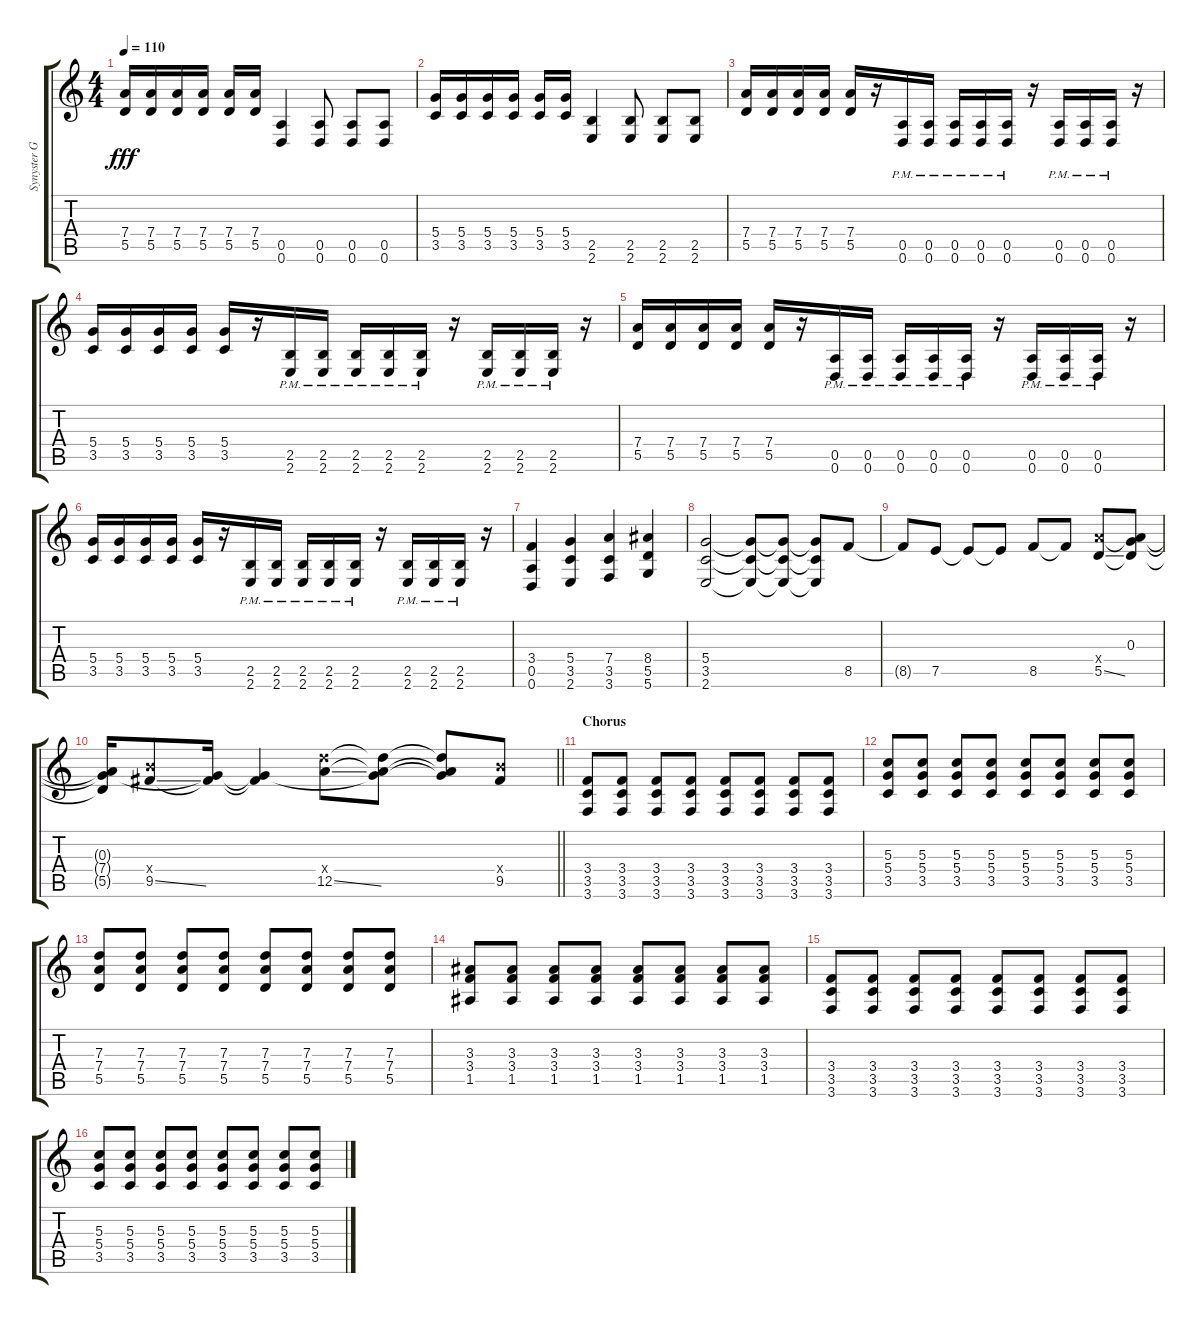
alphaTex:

\track ("Synyster Gates" "Synyster G") {instrument distortionguitar}
\staff {score tabs}
\tuning (E4 B3 G3 D3 A2 D2) {hide}
\ts (4 4)
\tempo 110
\clef g2
\ks c
(7.4 5.5).16{dy fff} (7.4 5.5).16 (7.4 5.5).16 (7.4 5.5).16 (7.4 5.5).16 (7.4 5.5).16 (0.5 0.6).4 (0.5 0.6).8 (0.5 0.6).8 (0.5 0.6).8 |
(5.4 3.5).16 (5.4 3.5).16 (5.4 3.5).16 (5.4 3.5).16 (5.4 3.5).16 (5.4 3.5).16 (2.5 2.6).4 (2.5 2.6).8 (2.5 2.6).8 (2.5 2.6).8 |
(7.4 5.5).16 (7.4 5.5).16 (7.4 5.5).16 (7.4 5.5).16 (7.4 5.5).16 r.16 (0.5{pm} 0.6{pm}).16 (0.5{pm} 0.6{pm}).16 (0.5{pm} 0.6{pm}).16 (0.5{pm} 0.6{pm}).16 (0.5{pm} 0.6{pm}).16 r.16 (0.5{pm} 0.6{pm}).16 (0.5{pm} 0.6{pm}).16 (0.5{pm} 0.6{pm}).16 r.16 |
(5.4 3.5).16 (5.4 3.5).16 (5.4 3.5).16 (5.4 3.5).16 (5.4 3.5).16 r.16 (2.5{pm} 2.6{pm}).16 (2.5{pm} 2.6{pm}).16 (2.5{pm} 2.6{pm}).16 (2.5{pm} 2.6{pm}).16 (2.5{pm} 2.6{pm}).16 r.16 (2.5{pm} 2.6{pm}).16 (2.5{pm} 2.6{pm}).16 (2.5{pm} 2.6{pm}).16 r.16 |
(7.4 5.5).16 (7.4 5.5).16 (7.4 5.5).16 (7.4 5.5).16 (7.4 5.5).16 r.16 (0.5{pm} 0.6{pm}).16 (0.5{pm} 0.6{pm}).16 (0.5{pm} 0.6{pm}).16 (0.5{pm} 0.6{pm}).16 (0.5{pm} 0.6{pm}).16 r.16 (0.5{pm} 0.6{pm}).16 (0.5{pm} 0.6{pm}).16 (0.5{pm} 0.6{pm}).16 r.16 |
(5.4 3.5).16 (5.4 3.5).16 (5.4 3.5).16 (5.4 3.5).16 (5.4 3.5).16 r.16 (2.5{pm} 2.6{pm}).16 (2.5{pm} 2.6{pm}).16 (2.5{pm} 2.6{pm}).16 (2.5{pm} 2.6{pm}).16 (2.5{pm} 2.6{pm}).16 r.16 (2.5{pm} 2.6{pm}).16 (2.5{pm} 2.6{pm}).16 (2.5{pm} 2.6{pm}).16 r.16 |
(3.4 0.5 0.6).4 (5.4 3.5 2.6).4 (7.4 3.5 3.6).4 (8.4 5.5 5.6).4 |
(5.4 3.5 2.6).2 (5.4{t} 3.5{t} 2.6{t}).8 (5.4{t} 3.5{t} 2.6{t}).8 (5.4{t} 3.5{t} 2.6{t}).8 8.5.8 |
8.5{t}.8 7.5.8 7.5{t}.8 7.5{t}.8 8.5.8 8.5{t}.8 (7.4{x} 5.5{ss}).8 (0.3 7.4{t} 5.5{t}).8 |
\barLineRight lightlight
(0.3{t} 7.4{t} 5.5{t}).16 (9.4{x} 9.5{ss}).8 (0.3{t} 9.5{t}).16 (0.3{t} 9.5{t}).4 (12.4{x} 12.5{ss}).8 (0.3{t} 12.4{t} 12.5{t}).8 (0.3{t} 12.4{t} 12.5{t}).8 (9.4{x} 9.5).8 |
\section ("" "Chorus")
(3.4 3.5 3.6).8 (3.4 3.5 3.6).8 (3.4 3.5 3.6).8 (3.4 3.5 3.6).8 (3.4 3.5 3.6).8 (3.4 3.5 3.6).8 (3.4 3.5 3.6).8 (3.4 3.5 3.6).8 |
(5.3 5.4 3.5).8 (5.3 5.4 3.5).8 (5.3 5.4 3.5).8 (5.3 5.4 3.5).8 (5.3 5.4 3.5).8 (5.3 5.4 3.5).8 (5.3 5.4 3.5).8 (5.3 5.4 3.5).8 |
(7.3 7.4 5.5).8 (7.3 7.4 5.5).8 (7.3 7.4 5.5).8 (7.3 7.4 5.5).8 (7.3 7.4 5.5).8 (7.3 7.4 5.5).8 (7.3 7.4 5.5).8 (7.3 7.4 5.5).8 |
(3.3 3.4 1.5).8 (3.3 3.4 1.5).8 (3.3 3.4 1.5).8 (3.3 3.4 1.5).8 (3.3 3.4 1.5).8 (3.3 3.4 1.5).8 (3.3 3.4 1.5).8 (3.3 3.4 1.5).8 |
(3.4 3.5 3.6).8 (3.4 3.5 3.6).8 (3.4 3.5 3.6).8 (3.4 3.5 3.6).8 (3.4 3.5 3.6).8 (3.4 3.5 3.6).8 (3.4 3.5 3.6).8 (3.4 3.5 3.6).8 |
(5.3 5.4 3.5).8 (5.3 5.4 3.5).8 (5.3 5.4 3.5).8 (5.3 5.4 3.5).8 (5.3 5.4 3.5).8 (5.3 5.4 3.5).8 (5.3 5.4 3.5).8 (5.3 5.4 3.5).8
